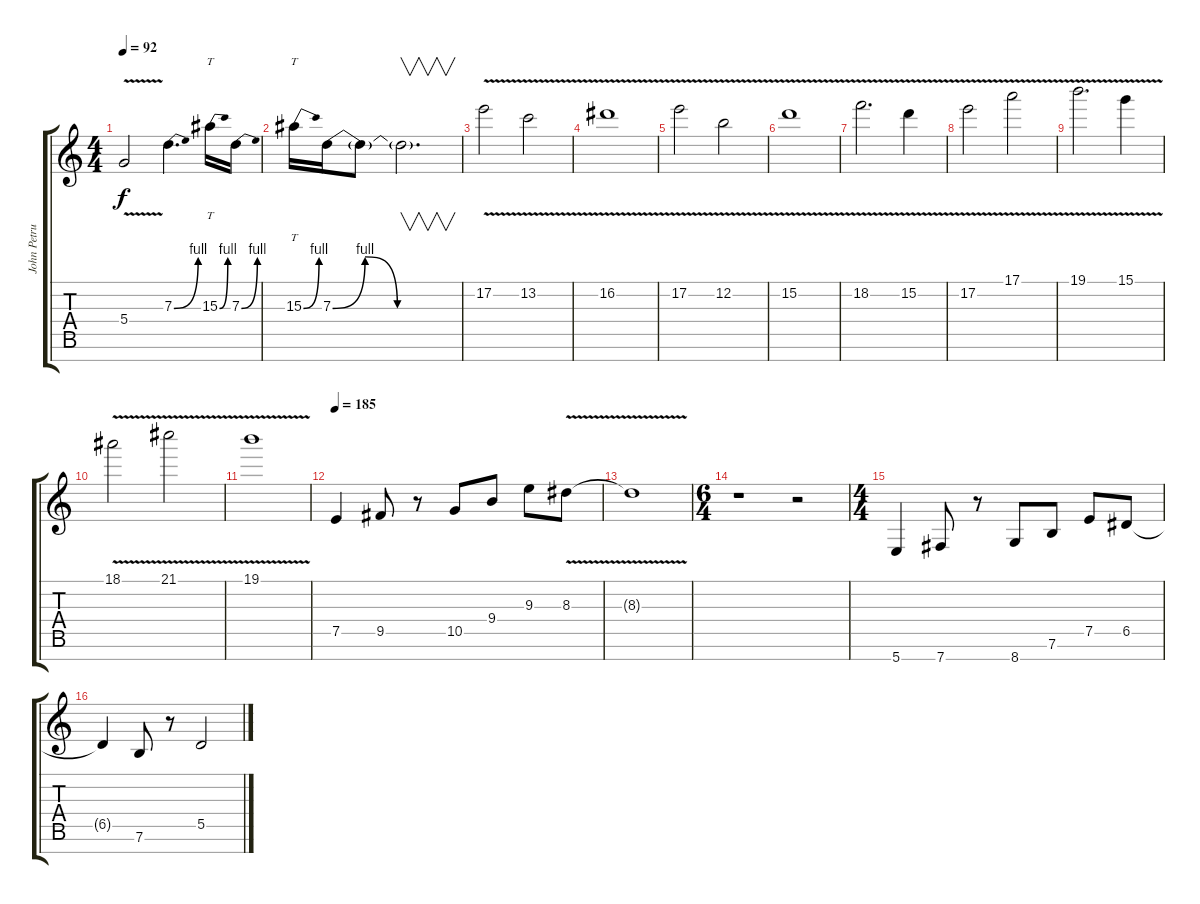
\track ("John Petrucci" "John Petru") {instrument overdrivenguitar}
\staff {score tabs}
\tuning (E4 B3 G3 D3 A2 E2 B1) {hide}
\ts (4 4)
\tempo 92
\clef g2
\ks c
5.4{v}.2{dy f} 7.3{be (bend 0 0 60 4)}.4{d} 15.3{be (bend 0 0 60 4)}.16{tt} 7.3{be (bend 0 0 60 4)}.16 |
15.3{be (bend 0 0 60 4)}.16{tt} 7.3{be (custom 0 0 15 4 30 0 60 0)}.16 7.3{t}.8 7.3{t}.2{v d} |
17.2{v}.2 13.2{v}.2 |
16.2{v}.1 |
17.2{v}.2 12.2{v}.2 |
15.2{v}.1 |
18.2{v}.2{d} 15.2{v}.4 |
17.2{v}.2 17.1{v}.2 |
19.1{v}.2{d} 15.1{v}.4 |
18.1{v}.2 21.1{v}.2 |
19.1{v}.1 |
\tempo 185
7.5.4 9.5.8 r.8 10.5.8 9.4.8 9.3.8 8.3{v}.8 |
8.3{t}.1 |
\ts (6 4)
r.1 r.2 |
\ts (4 4)
5.7.4 7.7.8 r.8 8.7.8 7.6.8 7.5.8 6.5.8 |
6.5{t}.4 7.6.8 r.8 5.5.2
